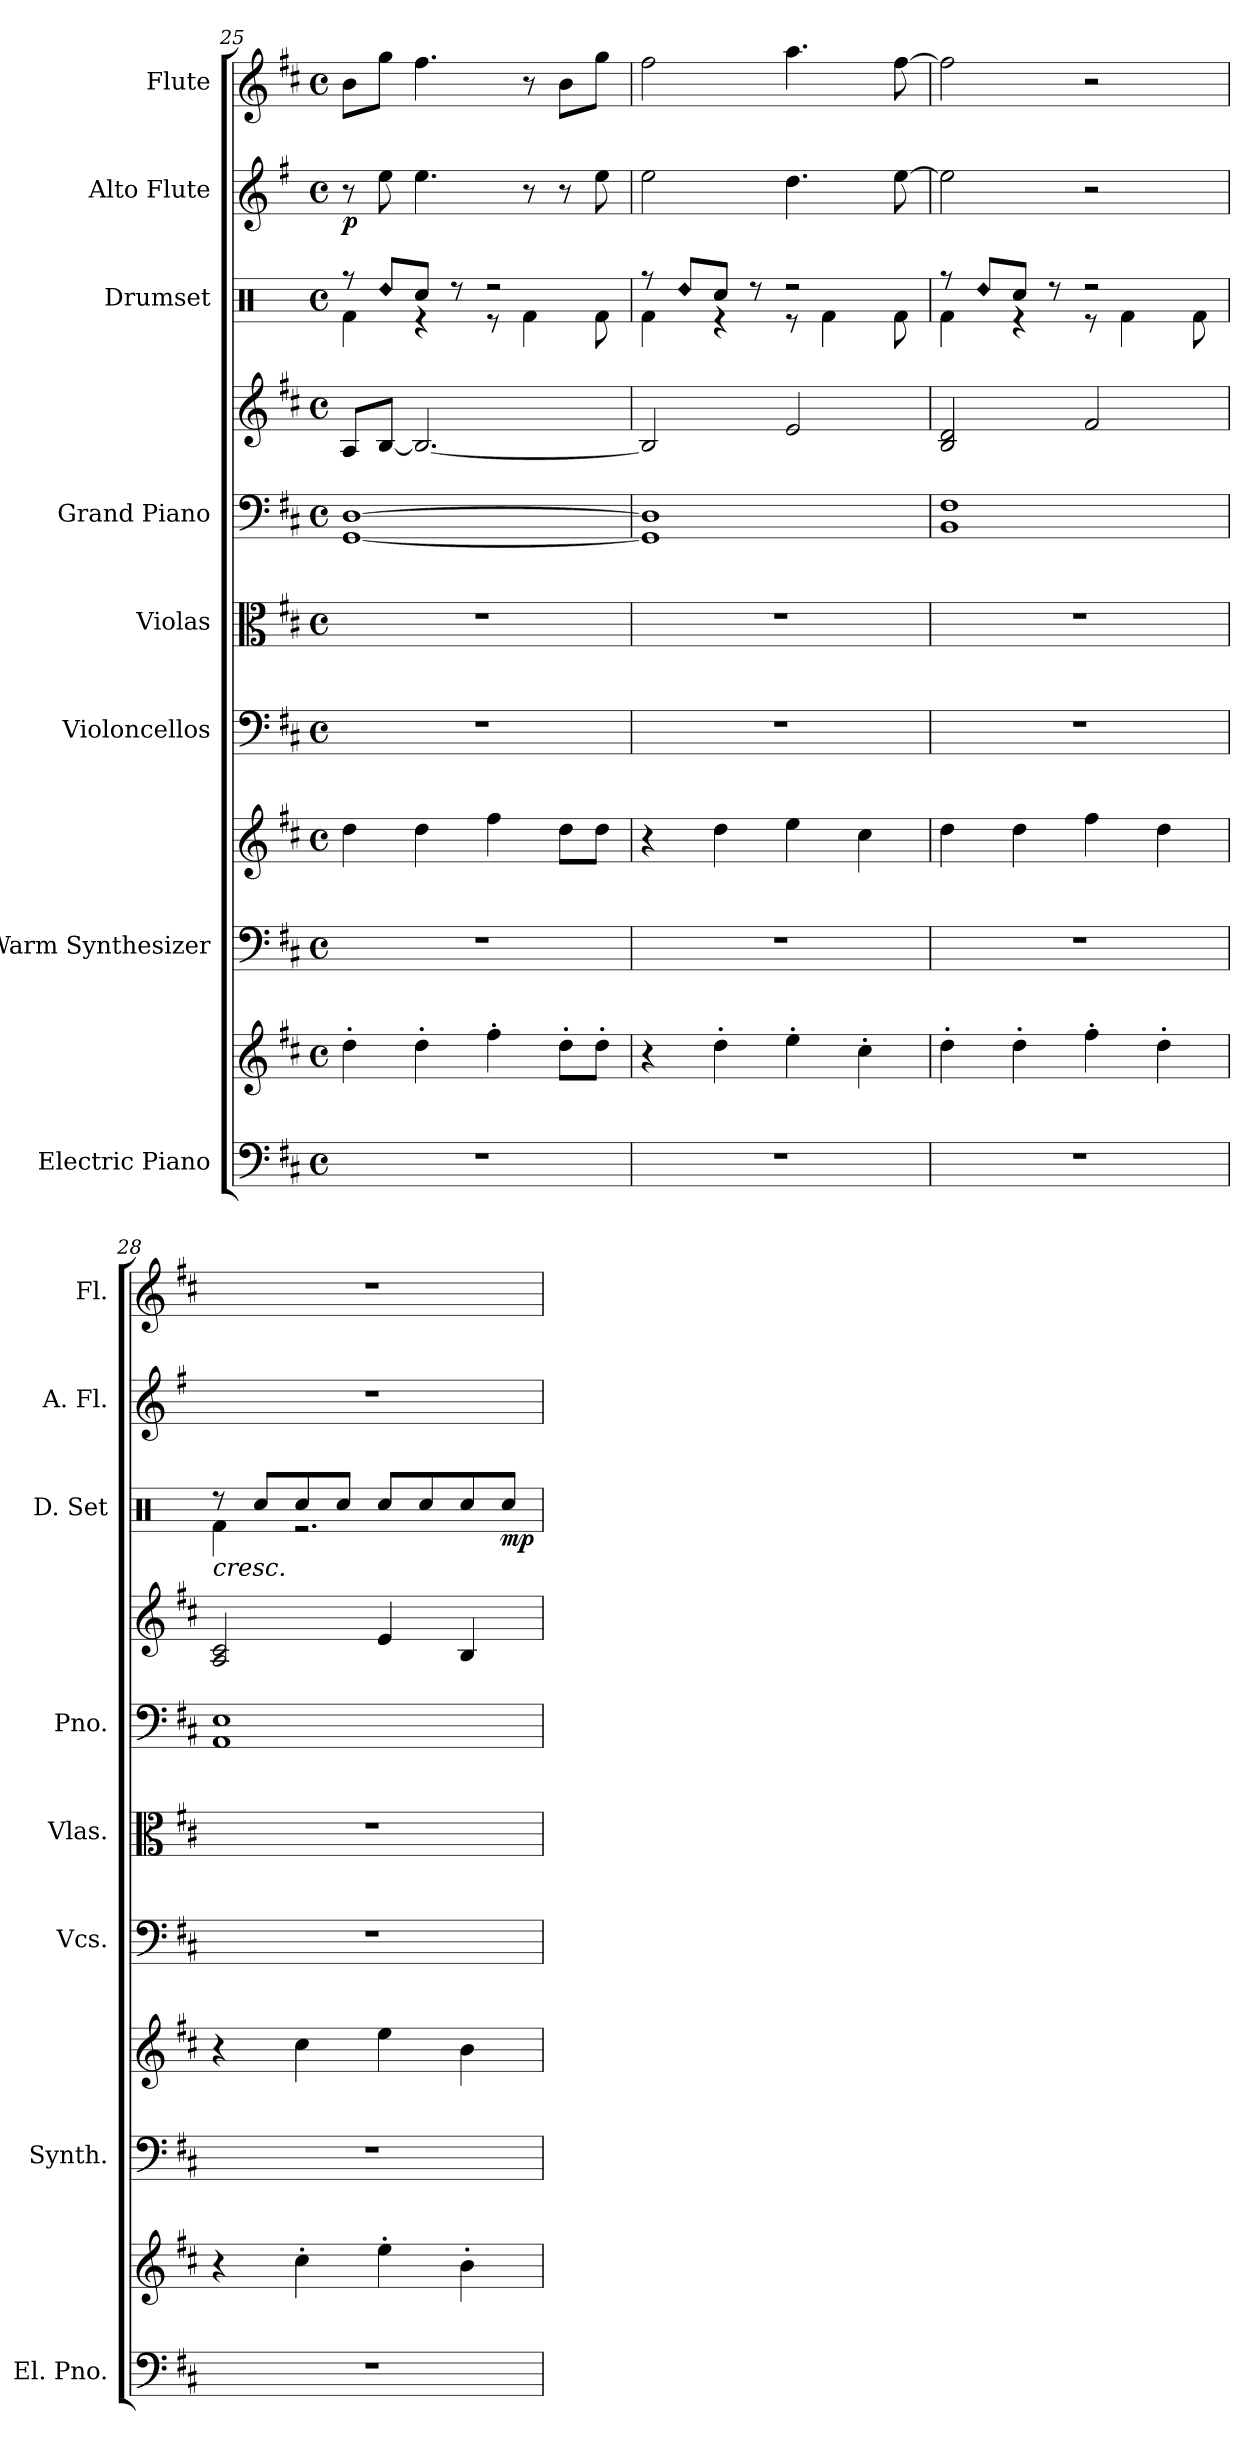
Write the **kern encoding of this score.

**kern	**kern	**kern	**kern	**kern	**kern	**kern	**kern	**kern	**dynam	**kern	**dynam	**kern
*part8	*part8	*part7	*part7	*part6	*part5	*part4	*part4	*part3	*part3	*part2	*part2	*part1
*staff11	*staff10	*staff9	*staff8	*staff7	*staff6	*staff5	*staff4	*staff3	*staff3	*staff2	*staff2	*staff1
*I"Electric Piano	*	*I"Warm Synthesizer	*	*I"Violoncellos	*I"Violas	*I"Grand Piano	*	*I"Drumset	*	*I"Alto Flute	*	*I"Flute
*I'El. Pno.	*	*I'Synth.	*	*I'Vcs.	*I'Vlas.	*I'Pno.	*	*I'D. Set	*	*I'A. Fl.	*	*I'Fl.
*clefF4	*clefG2	*clefF4	*clefG2	*clefF4	*clefC3	*clefF4	*clefG2	*clefX	*	*clefG2	*	*clefG2
*	*	*	*	*	*	*	*	*	*	*ITrd3c5	*	*
*k[f#c#]	*k[f#c#]	*k[f#c#]	*k[f#c#]	*k[f#c#]	*k[f#c#]	*k[f#c#]	*k[f#c#]	*k[]	*	*k[f#c#]	*	*k[f#c#]
*M4/4	*M4/4	*M4/4	*M4/4	*M4/4	*M4/4	*M4/4	*M4/4	*M4/4	*	*M4/4	*	*M4/4
*met(c)	*met(c)	*met(c)	*met(c)	*met(c)	*met(c)	*met(c)	*met(c)	*met(c)	*	*met(c)	*	*met(c)
=25	=25	=25	=25	=25	=25	=25	=25	=25	=25	=25	=25	=25
*	*	*	*	*	*	*	*	*^	*	*	*	*
!	!	!	!	!	!	!	!	!	!	!	!	!LO:DY:b	!
1r	4dd'\	1r	4dd\	1r	1r	[1GG [1D	8A/L	8r	4Rf\	.	8r	p	8b\L
!	!	!	!	!	!	!	!	!LO:N:head=diamond	!	!	!	!	!
.	.	.	.	.	.	.	[8B/J	8Rdd/L	.	.	8b\	.	8gg\J
.	4dd'\	.	4dd\	.	.	.	2.B/_	8Rcc/J	4r	.	4.b\	.	4.ff#\
.	.	.	.	.	.	.	.	8r	.	.	.	.	.
.	4ff#'\	.	4ff#\	.	.	.	.	2r	8r	.	.	.	.
.	.	.	.	.	.	.	.	.	4Rf\	.	8r	.	8r
.	8dd'\L	.	8dd\L	.	.	.	.	.	.	.	8r	.	8b\L
.	8dd'\J	.	8dd\J	.	.	.	.	.	8Rf\	.	8b\	.	8gg\J
=26	=26	=26	=26	=26	=26	=26	=26	=26	=26	=26	=26	=26	=26
1r	4r	1r	4r	1r	1r	1GG] 1D]	2B/]	8r	4Rf\	.	2b\	.	2ff#\
!	!	!	!	!	!	!	!	!LO:N:head=diamond	!	!	!	!	!
.	.	.	.	.	.	.	.	8Rdd/L	.	.	.	.	.
.	4dd'\	.	4dd\	.	.	.	.	8Rcc/J	4r	.	.	.	.
.	.	.	.	.	.	.	.	8r	.	.	.	.	.
.	4ee'\	.	4ee\	.	.	.	2e/	2r	8r	.	4.a\	.	4.aa\
.	.	.	.	.	.	.	.	.	4Rf\	.	.	.	.
.	4cc#'\	.	4cc#\	.	.	.	.	.	.	.	.	.	.
.	.	.	.	.	.	.	.	.	8Rf\	.	[8b\	.	[8ff#\
=27	=27	=27	=27	=27	=27	=27	=27	=27	=27	=27	=27	=27	=27
1r	4dd'\	1r	4dd\	1r	1r	1BB 1F#	2B/ 2d/	8r	4Rf\	.	2b\]	.	2ff#\]
!	!	!	!	!	!	!	!	!LO:N:head=diamond	!	!	!	!	!
.	.	.	.	.	.	.	.	8Rdd/L	.	.	.	.	.
.	4dd'\	.	4dd\	.	.	.	.	8Rcc/J	4r	.	.	.	.
.	.	.	.	.	.	.	.	8r	.	.	.	.	.
.	4ff#'\	.	4ff#\	.	.	.	2f#/	2r	8r	.	2r	.	2r
.	.	.	.	.	.	.	.	.	4Rf\	.	.	.	.
.	4dd'\	.	4dd\	.	.	.	.	.	.	.	.	.	.
.	.	.	.	.	.	.	.	.	8Rf\	.	.	.	.
!!LO:PB:g=z
=28	=28	=28	=28	=28	=28	=28	=28	=28	=28	=28	=28	=28	=28
!	!	!	!	!	!	!	!	!	!	!LO:HP:b	!	!	!
1r	4r	1r	4r	1r	1r	1AA 1E	2A/ 2c#/	8r	4Rf\	<	1r	.	1r
.	.	.	.	.	.	.	.	8Rcc/L	.	.	.	.	.
.	4cc#'\	.	4cc#\	.	.	.	.	8Rcc/	2.r	.	.	.	.
.	.	.	.	.	.	.	.	8Rcc/J	.	.	.	.	.
.	4ee'\	.	4ee\	.	.	.	4e/	8Rcc/L	.	.	.	.	.
.	.	.	.	.	.	.	.	8Rcc/	.	.	.	.	.
.	4b'\	.	4b\	.	.	.	4B/	8Rcc/	.	.	.	.	.
!	!	!	!	!	!	!	!	!	!	!LO:DY:b	!	!	!
.	.	.	.	.	.	.	.	8Rcc/J	.	mp	.	.	.
*	*	*	*	*	*	*	*	*v	*v	*	*	*	*
.	.	.	.	.	.	.	.	.	[	.	.	.
=	=	=	=	=	=	=	=	=	=	=	=	=
*-	*-	*-	*-	*-	*-	*-	*-	*-	*-	*-	*-	*-
